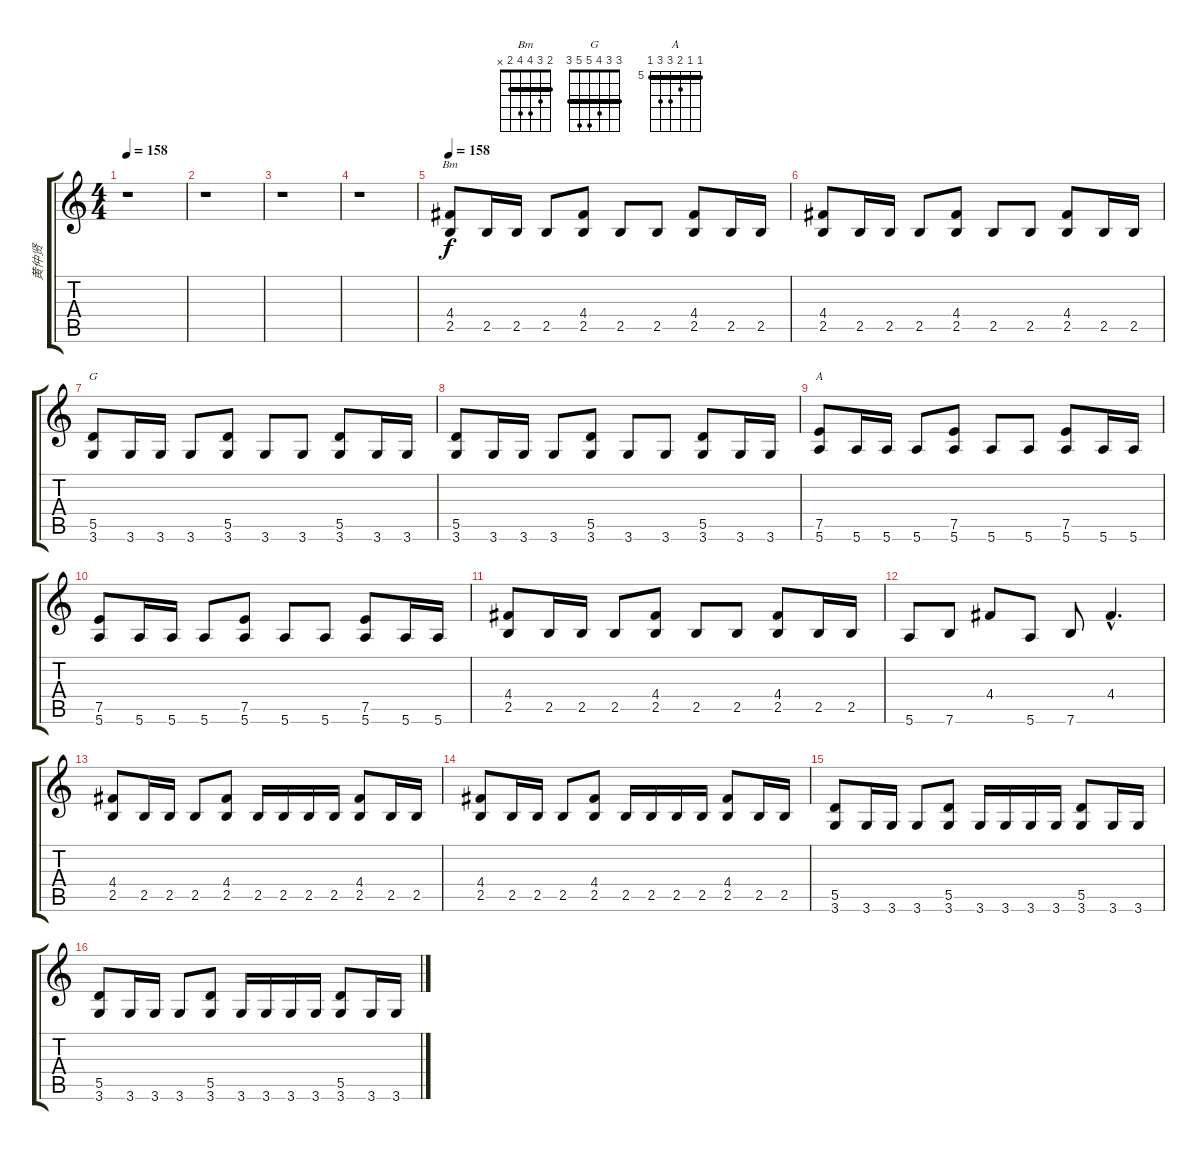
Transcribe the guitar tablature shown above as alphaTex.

\track ("黄仲贤" "黄仲贤") {instrument overdrivenguitar}
\staff {score tabs}
\tuning (E4 B3 G3 D3 A2 E2) {hide}
\chord ("Bm" 2 3 4 4 2 x) {barre 2}
\chord ("G" 3 3 4 5 5 3) {barre 3}
\chord ("A" 5 5 6 7 7 5) {firstfret 5 barre 5}
\ts (4 4)
\tempo 158
\clef g2
\ks c
r.1{dy f instrument overdrivenguitar} |
r.1 |
r.1 |
r.1 |
\tempo 158
(4.4 2.5).8{ch "Bm"} 2.5.16 2.5.16 2.5.8 (4.4 2.5).8 2.5.8 2.5.8 (4.4 2.5).8 2.5.16 2.5.16 |
(4.4 2.5).8 2.5.16 2.5.16 2.5.8 (4.4 2.5).8 2.5.8 2.5.8 (4.4 2.5).8 2.5.16 2.5.16 |
(5.5 3.6).8{ch "G"} 3.6.16 3.6.16 3.6.8 (5.5 3.6).8 3.6.8 3.6.8 (5.5 3.6).8 3.6.16 3.6.16 |
(5.5 3.6).8 3.6.16 3.6.16 3.6.8 (5.5 3.6).8 3.6.8 3.6.8 (5.5 3.6).8 3.6.16 3.6.16 |
(7.5 5.6).8{ch "A"} 5.6.16 5.6.16 5.6.8 (7.5 5.6).8 5.6.8 5.6.8 (7.5 5.6).8 5.6.16 5.6.16 |
(7.5 5.6).8 5.6.16 5.6.16 5.6.8 (7.5 5.6).8 5.6.8 5.6.8 (7.5 5.6).8 5.6.16 5.6.16 |
(4.4 2.5).8 2.5.16 2.5.16 2.5.8 (4.4 2.5).8 2.5.8 2.5.8 (4.4 2.5).8 2.5.16 2.5.16 |
5.6.8 7.6.8 4.4.8 5.6.8 7.6.8 4.4{hac}.4{d} |
(4.4 2.5).8 2.5.16 2.5.16 2.5.8 (4.4 2.5).8 2.5.16 2.5.16 2.5.16 2.5.16 (4.4 2.5).8 2.5.16 2.5.16 |
(4.4 2.5).8 2.5.16 2.5.16 2.5.8 (4.4 2.5).8 2.5.16 2.5.16 2.5.16 2.5.16 (4.4 2.5).8 2.5.16 2.5.16 |
(5.5 3.6).8 3.6.16 3.6.16 3.6.8 (5.5 3.6).8 3.6.16 3.6.16 3.6.16 3.6.16 (5.5 3.6).8 3.6.16 3.6.16 |
(5.5 3.6).8 3.6.16 3.6.16 3.6.8 (5.5 3.6).8 3.6.16 3.6.16 3.6.16 3.6.16 (5.5 3.6).8 3.6.16 3.6.16
